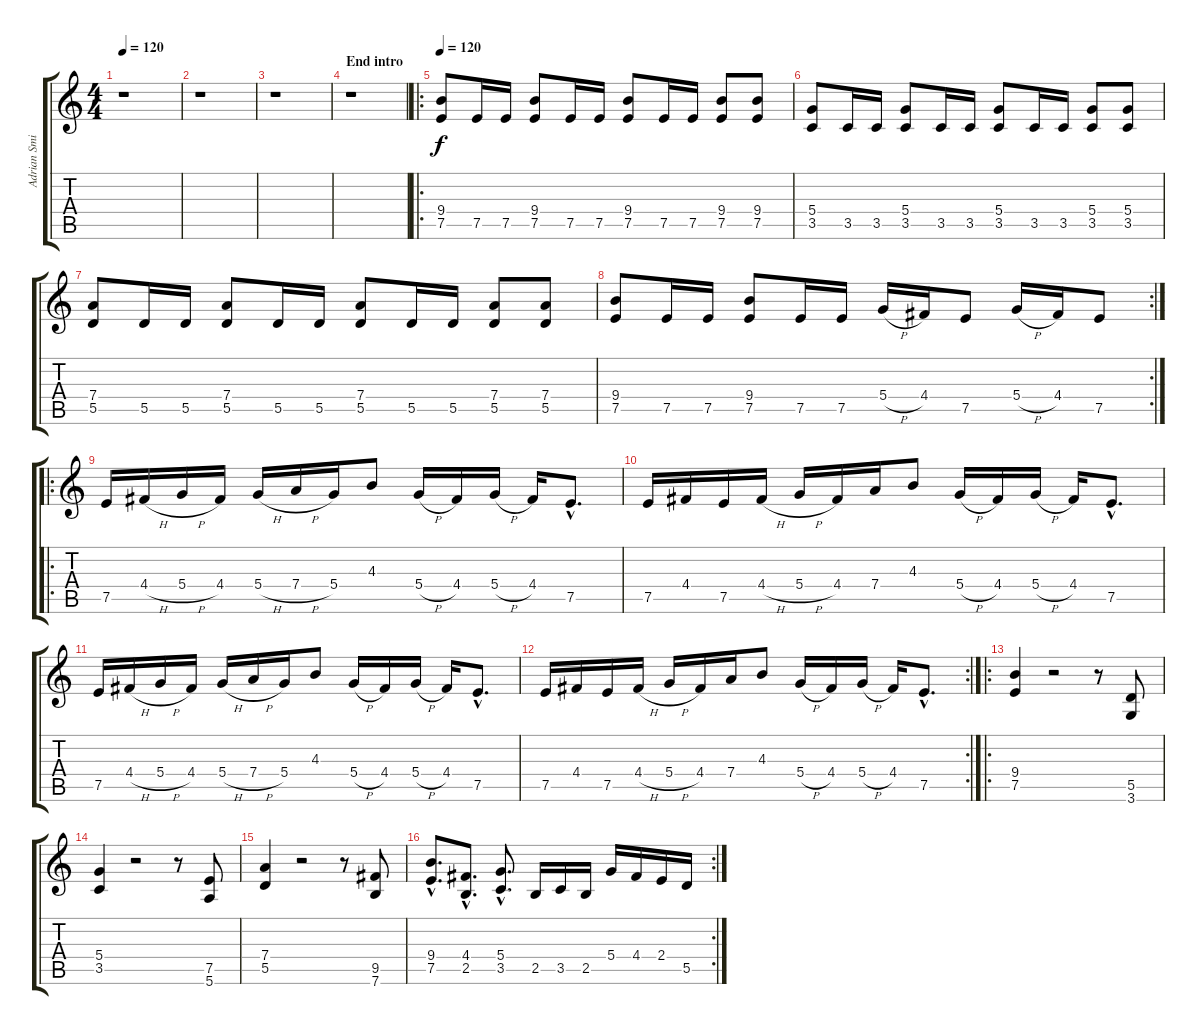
\track ("Adrian Smith" "Adrian Smi") {instrument distortionguitar}
\staff {score tabs}
\tuning (E4 B3 G3 D3 A2 E2) {hide}
\ts (4 4)
\tempo 120
\clef g2
\ks c
r.1{dy f} |
r.1 |
r.1 |
\section ("" "End intro")
r.1 |
\ro
\tempo 120
(9.4 7.5).8 7.5.16 7.5.16 (9.4 7.5).8 7.5.16 7.5.16 (9.4 7.5).8 7.5.16 7.5.16 (9.4 7.5).8 (9.4 7.5).8 |
(5.4 3.5).8 3.5.16 3.5.16 (5.4 3.5).8 3.5.16 3.5.16 (5.4 3.5).8 3.5.16 3.5.16 (5.4 3.5).8 (5.4 3.5).8 |
(7.4 5.5).8 5.5.16 5.5.16 (7.4 5.5).8 5.5.16 5.5.16 (7.4 5.5).8 5.5.16 5.5.16 (7.4 5.5).8 (7.4 5.5).8 |
\rc 2
(9.4 7.5).8 7.5.16 7.5.16 (9.4 7.5).8 7.5.16 7.5.16 5.4{h}.16 4.4.16 7.5.8 5.4{h}.16 4.4.16 7.5.8 |
\ro
7.5.16 4.4{h}.16 5.4{h}.16 4.4.16 5.4{h}.16 7.4{h}.16 5.4.16 4.3.8 5.4{h}.16 4.4.16 5.4{h}.16 4.4.16 7.5{hac}.8{d} |
7.5.16 4.4.16 7.5.16 4.4{h}.16 5.4{h}.16 4.4.16 7.4.16 4.3.8 5.4{h}.16 4.4.16 5.4{h}.16 4.4.16 7.5{hac}.8{d} |
7.5.16 4.4{h}.16 5.4{h}.16 4.4.16 5.4{h}.16 7.4{h}.16 5.4.16 4.3.8 5.4{h}.16 4.4.16 5.4{h}.16 4.4.16 7.5{hac}.8{d} |
\rc 2
7.5.16 4.4.16 7.5.16 4.4{h}.16 5.4{h}.16 4.4.16 7.4.16 4.3.8 5.4{h}.16 4.4.16 5.4{h}.16 4.4.16 7.5{hac}.8{d} |
\ro
(9.4 7.5).4 r.2 r.8 (5.5 3.6).8 |
(5.4 3.5).4 r.2 r.8 (7.5 5.6).8 |
(7.4 5.5).4 r.2 r.8 (9.5 7.6).8 |
\rc 2
(9.4{hac} 7.5{hac}).8{d} (4.4{hac} 2.5{hac}).8{d} (5.4{hac} 3.5{hac}).8{d} 2.5.16 3.5.16 2.5.16 5.4.16 4.4.16 2.4.16 5.5.16
